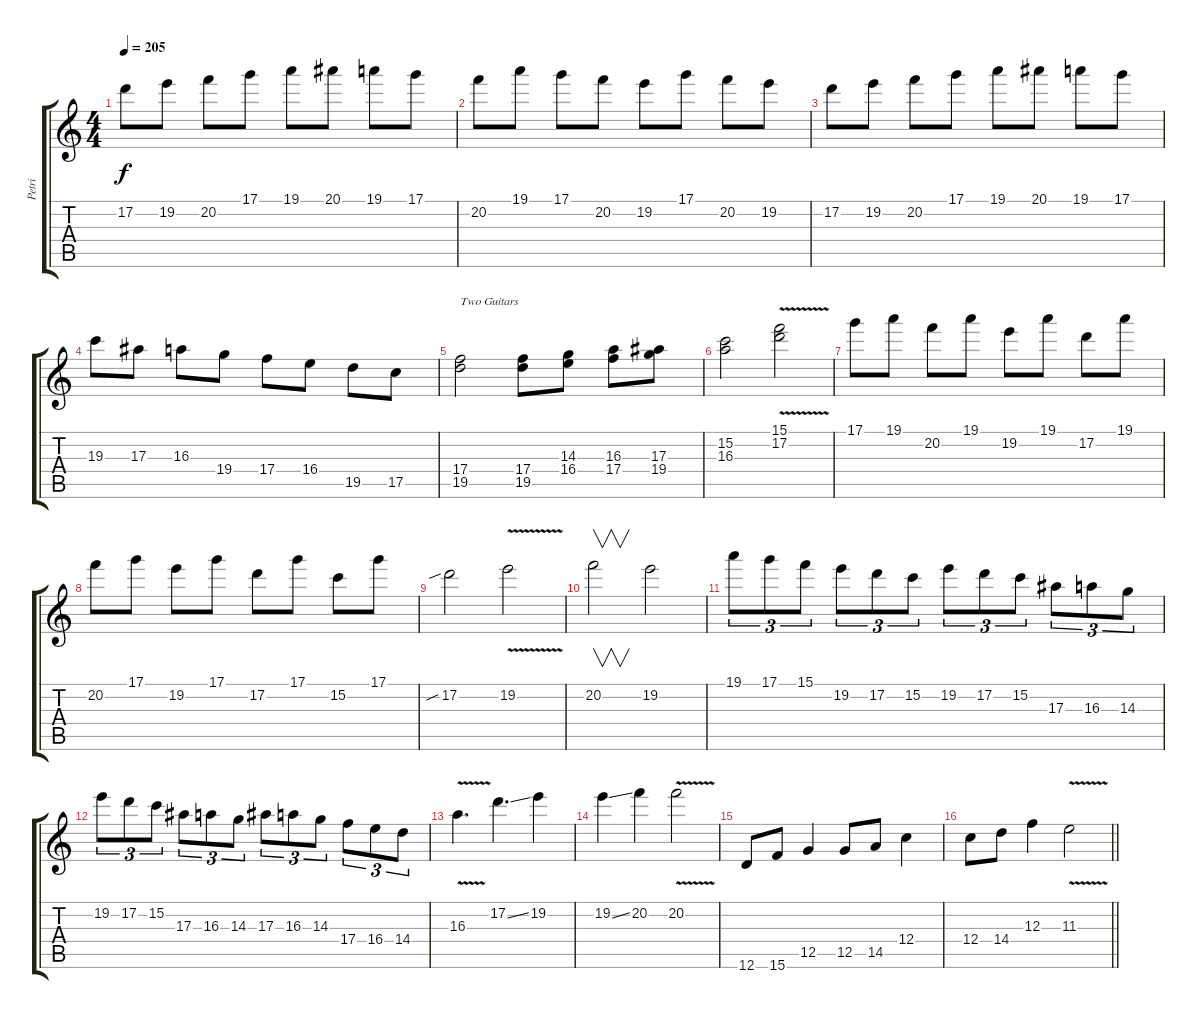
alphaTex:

\track ("Petri" "Petri") {instrument distortionguitar}
\staff {score tabs}
\tuning (D4 A3 F3 C3 G2 D2) {hide}
\ts (4 4)
\tempo 205
\clef g2
\ks c
17.2.8{dy f instrument distortionguitar} 19.2.8 20.2.8 17.1.8 19.1.8 20.1.8 19.1.8 17.1.8 |
20.2.8 19.1.8 17.1.8 20.2.8 19.2.8 17.1.8 20.2.8 19.2.8 |
17.2.8 19.2.8 20.2.8 17.1.8 19.1.8 20.1.8 19.1.8 17.1.8 |
19.3.8 17.3.8 16.3.8 19.4.8 17.4.8 16.4.8 19.5.8 17.5.8 |
(17.4 19.5).2{txt "Two Guitars"} (17.4 19.5).8 (14.3 16.4).8 (16.3 17.4).8 (17.3 19.4).8 |
(15.2 16.3).2 (15.1{v} 17.2{v}).2 |
17.1.8 19.1.8 20.2.8 19.1.8 19.2.8 19.1.8 17.2.8 19.1.8 |
20.2.8 17.1.8 19.2.8 17.1.8 17.2.8 17.1.8 15.2.8 17.1.8 |
17.2{sib}.2 19.2{v}.2 |
20.2.2{v instrument guitarharmonics} 19.2.2{instrument distortionguitar} |
19.1.8{tu (3 2)} 17.1.8{tu (3 2)} 15.1.8{tu (3 2)} 19.2.8{tu (3 2)} 17.2.8{tu (3 2)} 15.2.8{tu (3 2)} 19.2.8{tu (3 2)} 17.2.8{tu (3 2)} 15.2.8{tu (3 2)} 17.3.8{tu (3 2)} 16.3.8{tu (3 2)} 14.3.8{tu (3 2)} |
19.2.8{tu (3 2)} 17.2.8{tu (3 2)} 15.2.8{tu (3 2)} 17.3.8{tu (3 2)} 16.3.8{tu (3 2)} 14.3.8{tu (3 2)} 17.3.8{tu (3 2)} 16.3.8{tu (3 2)} 14.3.8{tu (3 2)} 17.4.8{tu (3 2)} 16.4.8{tu (3 2)} 14.4.8{tu (3 2)} |
16.3{v}.4{d} 17.2{ss}.4{d} 19.2.4 |
19.2{ss}.4 20.2.4 20.2{v}.2 |
12.6.8 15.6.8 12.5.4 12.5.8 14.5.8 12.4.4 |
\barLineRight lightlight
12.4.8 14.4.8 12.3.4 11.3{v}.2
